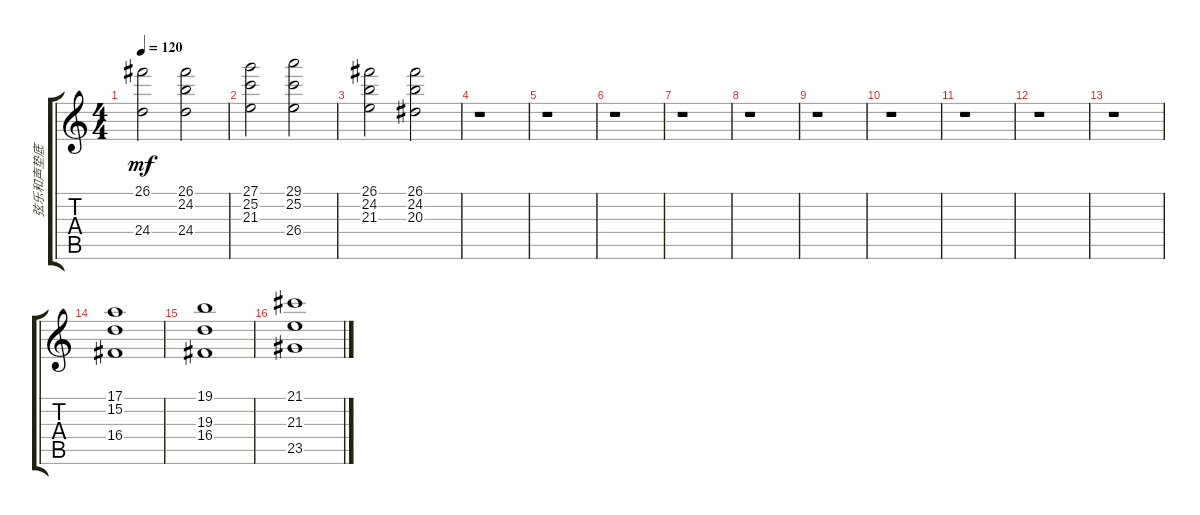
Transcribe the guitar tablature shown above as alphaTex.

\track ("弦乐和声垫底" "弦乐和声垫底") {instrument pad2warm}
\staff {score tabs}
\tuning (E4 B3 G3 D3 A2 E2) {hide}
\ts (4 4)
\tempo 120
\clef g2
\ks c
(26.1 24.4).2{dy mf} (26.1 24.2 24.4).2 |
(27.1 25.2 21.3).2 (29.1 25.2 26.4).2 |
(26.1 24.2 21.3).2 (26.1 24.2 20.3).2 |
r.1 |
r.1 |
r.1 |
r.1 |
r.1 |
r.1 |
r.1 |
r.1 |
r.1 |
r.1 |
(17.1 15.2 16.4).1 |
(19.1 19.3 16.4).1 |
(21.1 21.3 23.5).1
